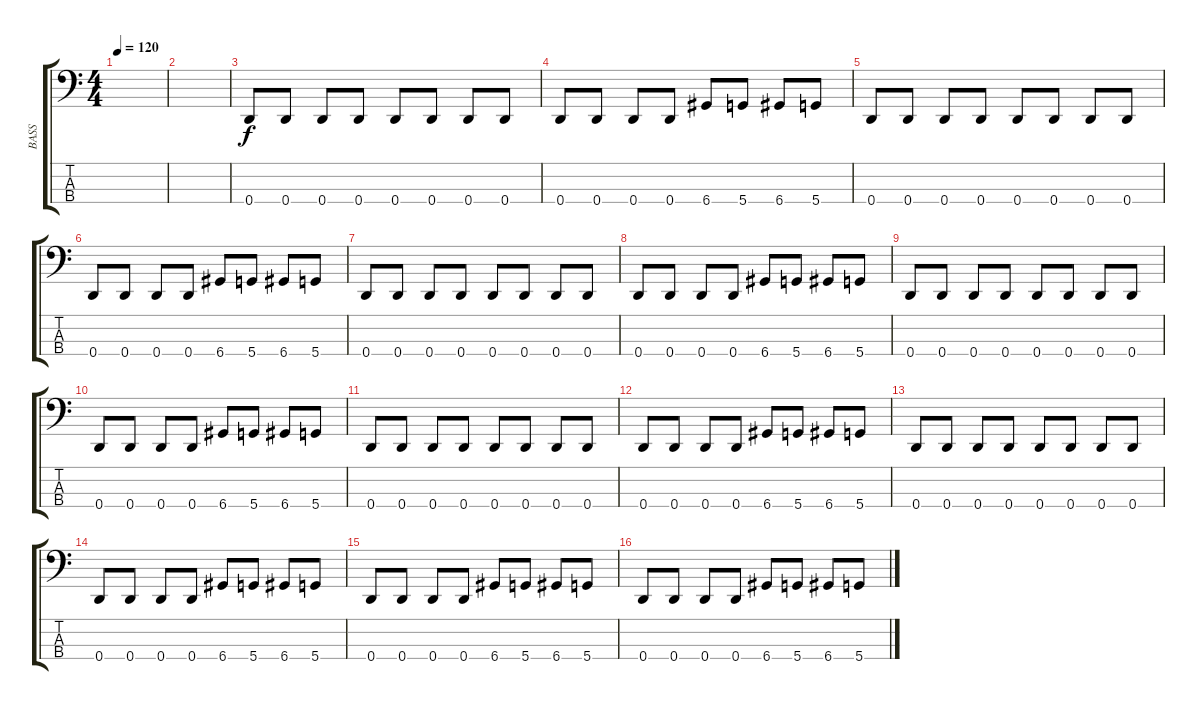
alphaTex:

\track ("BASS" "BASS") {instrument electricbassfinger}
\staff {score tabs}
\tuning (F2 C2 G1 D1) {hide}
\ts (4 4)
\tempo 120
\clef f4
\ks c
|
|
0.4.8 0.4.8 0.4.8 0.4.8 0.4.8 0.4.8 0.4.8 0.4.8 |
0.4.8 0.4.8 0.4.8 0.4.8 6.4.8 5.4.8 6.4.8 5.4.8 |
0.4.8 0.4.8 0.4.8 0.4.8 0.4.8 0.4.8 0.4.8 0.4.8 |
0.4.8 0.4.8 0.4.8 0.4.8 6.4.8 5.4.8 6.4.8 5.4.8 |
0.4.8 0.4.8 0.4.8 0.4.8 0.4.8 0.4.8 0.4.8 0.4.8 |
0.4.8 0.4.8 0.4.8 0.4.8 6.4.8 5.4.8 6.4.8 5.4.8 |
0.4.8 0.4.8 0.4.8 0.4.8 0.4.8 0.4.8 0.4.8 0.4.8 |
0.4.8 0.4.8 0.4.8 0.4.8 6.4.8 5.4.8 6.4.8 5.4.8 |
0.4.8 0.4.8 0.4.8 0.4.8 0.4.8 0.4.8 0.4.8 0.4.8 |
0.4.8 0.4.8 0.4.8 0.4.8 6.4.8 5.4.8 6.4.8 5.4.8 |
0.4.8 0.4.8 0.4.8 0.4.8 0.4.8 0.4.8 0.4.8 0.4.8 |
0.4.8 0.4.8 0.4.8 0.4.8 6.4.8 5.4.8 6.4.8 5.4.8 |
0.4.8 0.4.8 0.4.8 0.4.8 6.4.8 5.4.8 6.4.8 5.4.8 |
0.4.8 0.4.8 0.4.8 0.4.8 6.4.8 5.4.8 6.4.8 5.4.8
